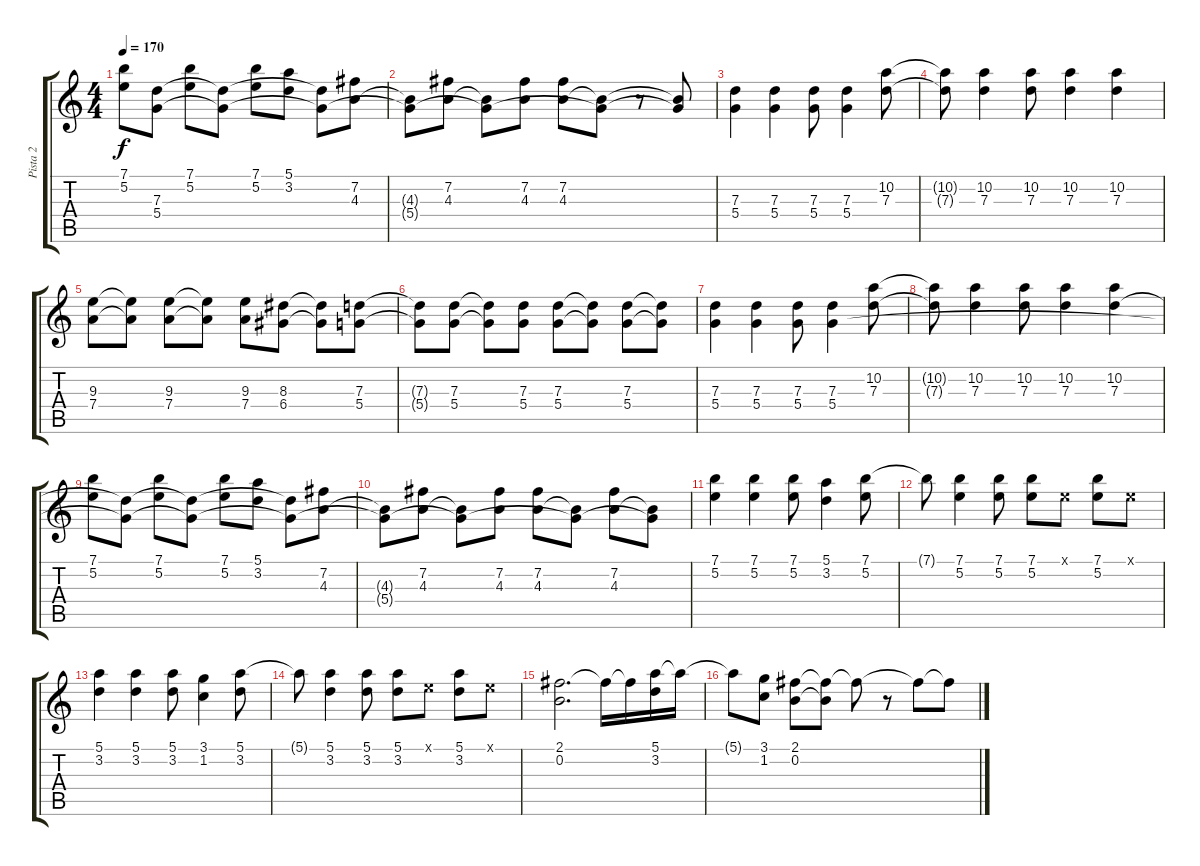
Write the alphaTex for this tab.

\track ("Pista 2" "Pista 2") {instrument electricguitarjazz}
\staff {score tabs}
\tuning (E4 B3 G3 D3 A2 E2) {hide}
\ts (4 4)
\tempo 170
\clef g2
\ks c
(7.1 5.2).8{dy f} (7.3{t} 5.4{t}).8 (7.1 5.2).8 (7.3{t} 5.4{t}).8 (7.1 5.2).8 (5.1 3.2).8 (7.3{t} 5.4{t}).8 (7.2 4.3).8 |
(4.3{t} 5.4{t}).8 (7.2 4.3).8 (4.3{t} 5.4{t}).8 (7.2 4.3).8 (7.2 4.3).8 (4.3{t} 5.4{t}).8 r.8 (4.3{t} 5.4{t}).8 |
(7.3 5.4).4 (7.3 5.4).4 (7.3 5.4).8 (7.3 5.4).4 (10.2 7.3).8 |
(10.2{t} 7.3{t}).8 (10.2 7.3).4 (10.2 7.3).8 (10.2 7.3).4 (10.2 7.3).4 |
(9.3 7.4).8 (9.3{t} 7.4{t}).8 (9.3 7.4).8 (9.3{t} 7.4{t}).8 (9.3 7.4).8 (8.3 6.4).8 (8.3{t} 6.4{t}).8 (7.3 5.4).8 |
(7.3{t} 5.4{t}).8 (7.3 5.4).8 (7.3{t} 5.4{t}).8 (7.3 5.4).8 (7.3 5.4).8 (7.3{t} 5.4{t}).8 (7.3 5.4).8 (7.3{t} 5.4{t}).8 |
(7.3 5.4).4 (7.3 5.4).4 (7.3 5.4).8 (7.3 5.4).4 (10.2 7.3).8 |
(10.2{t} 7.3{t}).8 (10.2 7.3).4 (10.2 7.3).8 (10.2 7.3).4 (10.2 7.3).4 |
(7.1 5.2).8 (7.3{t} 5.4{t}).8 (7.1 5.2).8 (7.3{t} 5.4{t}).8 (7.1 5.2).8 (5.1 3.2).8 (7.3{t} 5.4{t}).8 (7.2 4.3).8 |
(4.3{t} 5.4{t}).8 (7.2 4.3).8 (4.3{t} 5.4{t}).8 (7.2 4.3).8 (7.2 4.3).8 (4.3{t} 5.4{t}).8 (7.2 4.3).8 (4.3{t} 5.4{t}).8 |
(7.1 5.2).4 (7.1 5.2).4 (7.1 5.2).8 (5.1 3.2).4 (7.1 5.2).8 |
7.1{t}.8 (7.1 5.2).4 (7.1 5.2).8 (7.1 5.2).8 0.1{x}.8 (7.1 5.2).8 0.1{x}.8 |
(5.1 3.2).4 (5.1 3.2).4 (5.1 3.2).8 (3.1 1.2).4 (5.1 3.2).8 |
5.1{t}.8 (5.1 3.2).4 (5.1 3.2).8 (5.1 3.2).8 0.1{x}.8 (5.1 3.2).8 0.1{x}.8 |
(2.1 0.2).2{d} 2.1{t}.16 2.1{t}.16 (5.1 3.2).16 5.1{t}.16 |
5.1{t}.8 (3.1 1.2).8 (2.1 0.2).8 (2.1{t} 0.2{t}).8 2.1{t}.8 r.8 2.1{t}.8 2.1{t}.8
